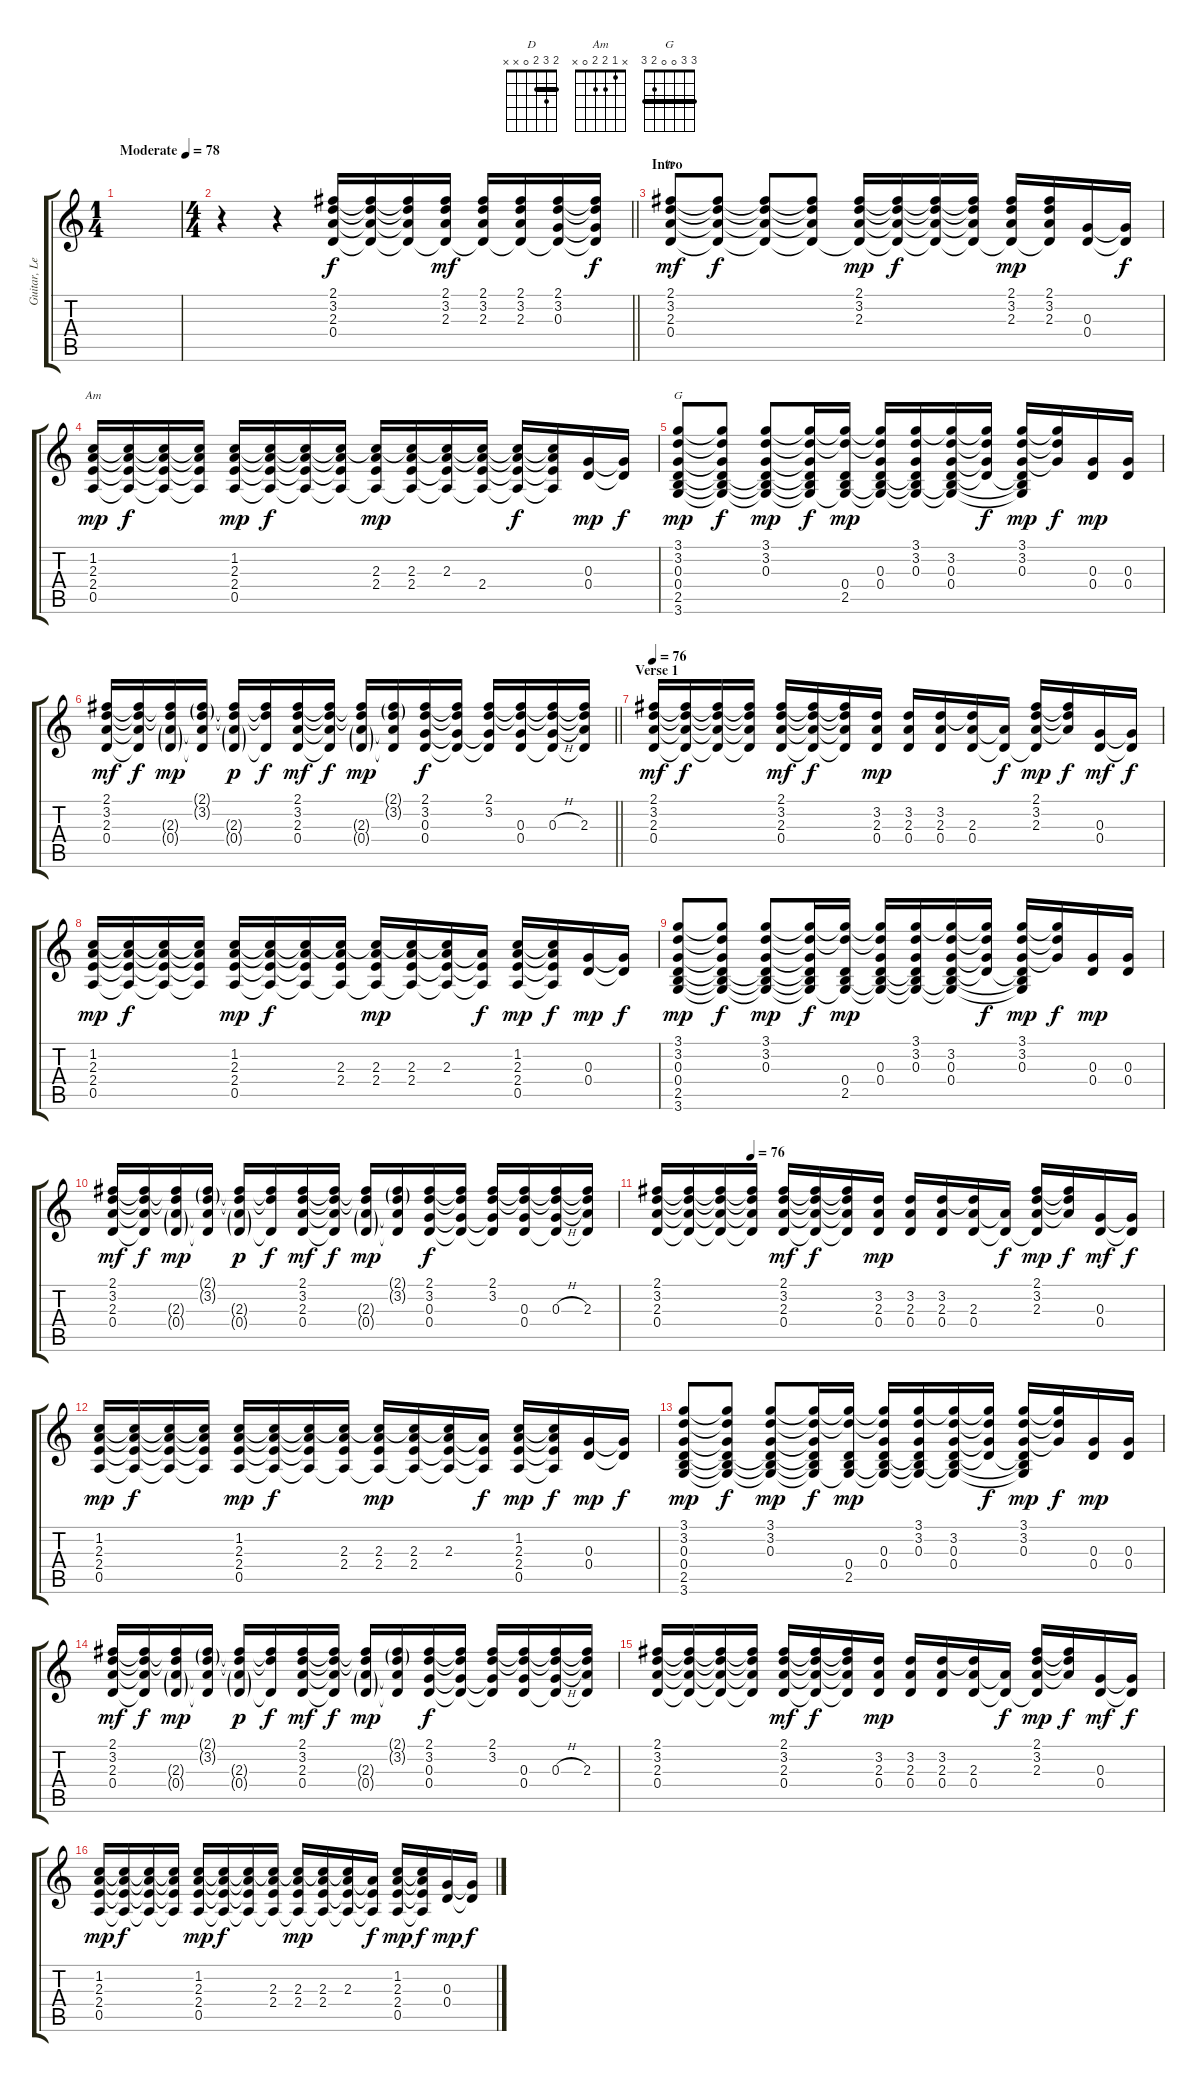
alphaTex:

\track ("Guitar, Lead" "Guitar, Le") {instrument acousticguitarsteel}
\staff {score tabs}
\tuning (E4 B3 G3 D3 A2 E2) {hide}
\chord ("D" 2 3 2 0 x x) {barre 2}
\chord ("Am" x 1 2 2 0 x)
\chord ("G" 3 3 0 0 2 3) {barre 3}
\ts (1 4)
\tempo (78 "Moderate")
\tempo 74
\tempo (78 "Moderate")
\clef g2
\ks c
|
\ts (4 4)
\barLineRight lightlight
r.4 r.4 (2.1 3.2 2.3 0.4).16 (2.1{t} 3.2{t} 2.3{t} 0.4{t}).16{dy f} (2.1{t} 3.2{t} 2.3{t} 0.4{t}).16 (2.1 3.2 2.3 0.4{t}).16{dy mf} (2.1 3.2 2.3 0.4{t}).16 (2.1 3.2 2.3 0.4{t}).16 (2.1 3.2 0.3 0.4{t}).16 (2.1{t} 3.2{t} 0.3{t} 0.4{t}).16{dy f} |
\section ("" "Intro")
(2.1 3.2 2.3 0.4).8{ch "D" dy mf} (2.1{t} 3.2{t} 2.3{t} 0.4{t}).8{dy f} (2.1{t} 3.2{t} 2.3{t} 0.4{t}).8 (2.1{t} 3.2{t} 2.3{t} 0.4{t}).8 (2.1 3.2 2.3 0.4{t}).16{dy mp} (2.1{t} 3.2{t} 2.3{t} 0.4{t}).16{dy f} (2.1{t} 3.2{t} 2.3{t} 0.4{t}).16 (2.1{t} 3.2{t} 2.3{t} 0.4{t}).16 (2.1 3.2 2.3 0.4{t}).16{dy mp} (2.1 3.2 2.3 0.4{t}).16 (0.3 0.4).16 (0.3{t} 0.4{t}).16{dy f} |
(1.2 2.3 2.4 0.5).16{ch "Am" dy mp} (1.2{t} 2.3{t} 2.4{t} 0.5{t}).16{dy f} (1.2{t} 2.3{t} 2.4{t} 0.5{t}).16 (1.2{t} 2.3{t} 2.4{t} 0.5{t}).16 (1.2 2.3 2.4 0.5).16{dy mp} (1.2{t} 2.3{t} 2.4{t} 0.5{t}).16{dy f} (1.2{t} 2.3{t} 2.4{t} 0.5{t}).16 (1.2{t} 2.3{t} 2.4{t} 0.5{t}).16 (1.2{t} 2.3 2.4 0.5{t}).16{dy mp} (1.2{t} 2.3 2.4 0.5{t}).16 (1.2{t} 2.3 2.4{t} 0.5{t}).16 (1.2{t} 2.3{t} 2.4 0.5{t}).16 (1.2{t} 2.3{t} 2.4{t} 0.5{t}).16{dy f} (1.2{t} 2.3{t} 2.4{t} 0.5{t}).16 (0.3 0.4).16{dy mp} (0.3{t} 0.4{t}).16{dy f} |
(3.1 3.2 0.3 0.4 2.5 3.6).8{ch "G" dy mp} (3.1{t} 3.2{t} 0.3{t} 0.4{t} 2.5{t} 3.6{t}).8{dy f} (3.1 3.2 0.3 0.4{t} 2.5{t} 3.6{t}).8{dy mp} (3.1{t} 3.2{t} 0.3{t} 0.4{t} 2.5{t} 3.6{t}).16{dy f} (3.1{t} 3.2{t} 0.4 2.5 3.6{t}).16{dy mp} (3.1{t} 3.2{t} 0.3 0.4 2.5{t} 3.6{t}).16 (3.1 3.2 0.3 0.4{t} 2.5{t} 3.6{t}).16 (3.1{t} 3.2 0.3 0.4 2.5{t} 3.6{t}).16 (3.1{t} 3.2{t} 0.3{t} 0.4{t}).16{dy f} (3.1 3.2 0.3 0.4{t} 2.5{t} 3.6{t}).16{dy mp} (3.1{t} 3.2{t} 0.3{t}).16{dy f} (0.3 0.4).16{dy mp} (0.3 0.4).16 |
\barLineRight lightlight
(2.1 3.2 2.3 0.4).16{dy mf} (2.1{t} 3.2{t} 2.3{t} 0.4{t}).16{dy f} (2.1{t} 3.2{t} 2.3{g} 0.4{g}).16{dy mp} (2.1{g} 3.2{g} 2.3{t} 0.4{t}).16 (2.1{t} 3.2{t} 2.3{g} 0.4{g}).16{dy p} (2.1{t} 3.2{t} 0.4{t}).16{dy f} (2.1 3.2 2.3 0.4).16{dy mf} (2.1{t} 3.2{t} 2.3{t} 0.4{t}).16{dy f} (2.1{t} 3.2{t} 2.3{g} 0.4{g}).16{dy mp} (2.1{g} 3.2{g} 2.3{t} 0.4{t}).16 (2.1 3.2 0.3 0.4).16{dy f} (2.1{t} 3.2{t} 0.3{t} 0.4{t}).16 (2.1 3.2 0.3{t} 0.4{t}).16 (2.1{t} 3.2{t} 0.3 0.4).16 (2.1{t} 3.2{t} 0.3{h} 0.4{t}).16 (2.1{t} 3.2{t} 2.3 0.4{t}).16 |
\section ("" "Verse 1")
\tempo 76
(2.1 3.2 2.3 0.4).16{dy mf} (2.1{t} 3.2{t} 2.3{t} 0.4{t}).16{dy f} (2.1{t} 3.2{t} 2.3{t} 0.4{t}).16 (2.1{t} 3.2{t} 2.3{t} 0.4{t}).16 (2.1 3.2 2.3 0.4).16{dy mf} (2.1{t} 3.2{t} 2.3{t} 0.4{t}).16{dy f} (2.1{t} 3.2{t} 2.3{t} 0.4{t}).16 (3.2 2.3 0.4).16{dy mp} (3.2 2.3 0.4).16 (3.2 2.3 0.4).16 (3.2{t} 2.3 0.4).16 (2.3{t} 0.4{t}).16{dy f} (2.1 3.2 2.3 0.4{t}).16{dy mp} (2.1{t} 3.2{t} 2.3{t}).16{dy f} (0.3 0.4).16{dy mf} (0.3{t} 0.4{t}).16{dy f} |
(1.2 2.3 2.4 0.5).16{dy mp} (1.2{t} 2.3{t} 2.4{t} 0.5{t}).16{dy f} (1.2{t} 2.3{t} 2.4{t} 0.5{t}).16 (1.2{t} 2.3{t} 2.4{t} 0.5{t}).16 (1.2 2.3 2.4 0.5).16{dy mp} (1.2{t} 2.3{t} 2.4{t} 0.5{t}).16{dy f} (1.2{t} 2.3{t} 2.4{t} 0.5{t}).16 (1.2{t} 2.3 2.4 0.5{t}).16 (1.2{t} 2.3 2.4 0.5{t}).16{dy mp} (1.2{t} 2.3 2.4 0.5{t}).16 (1.2{t} 2.3 2.4{t} 0.5{t}).16 (2.3{t} 2.4{t} 0.5{t}).16{dy f} (1.2 2.3 2.4 0.5).16{dy mp} (1.2{t} 2.3{t} 2.4{t} 0.5{t}).16{dy f} (0.3 0.4).16{dy mp} (0.3{t} 0.4{t}).16{dy f} |
(3.1 3.2 0.3 0.4 2.5 3.6).8{dy mp} (3.1{t} 3.2{t} 0.3{t} 0.4{t} 2.5{t} 3.6{t}).8{dy f} (3.1 3.2 0.3 0.4{t} 2.5{t} 3.6{t}).8{dy mp} (3.1{t} 3.2{t} 0.3{t} 0.4{t} 2.5{t} 3.6{t}).16{dy f} (3.1{t} 3.2{t} 0.4 2.5 3.6{t}).16{dy mp} (3.1{t} 3.2{t} 0.3 0.4 2.5{t} 3.6{t}).16 (3.1 3.2 0.3 0.4{t} 2.5{t} 3.6{t}).16 (3.1{t} 3.2 0.3 0.4 2.5{t} 3.6{t}).16 (3.1{t} 3.2{t} 0.3{t} 0.4{t}).16{dy f} (3.1 3.2 0.3 0.4{t} 2.5{t} 3.6{t}).16{dy mp} (3.1{t} 3.2{t} 0.3{t}).16{dy f} (0.3 0.4).16{dy mp} (0.3 0.4).16 |
(2.1 3.2 2.3 0.4).16{dy mf} (2.1{t} 3.2{t} 2.3{t} 0.4{t}).16{dy f} (2.1{t} 3.2{t} 2.3{g} 0.4{g}).16{dy mp} (2.1{g} 3.2{g} 2.3{t} 0.4{t}).16 (2.1{t} 3.2{t} 2.3{g} 0.4{g}).16{dy p} (2.1{t} 3.2{t} 0.4{t}).16{dy f} (2.1 3.2 2.3 0.4).16{dy mf} (2.1{t} 3.2{t} 2.3{t} 0.4{t}).16{dy f} (2.1{t} 3.2{t} 2.3{g} 0.4{g}).16{dy mp} (2.1{g} 3.2{g} 2.3{t} 0.4{t}).16 (2.1 3.2 0.3 0.4).16{dy f} (2.1{t} 3.2{t} 0.3{t} 0.4{t}).16 (2.1 3.2 0.3{t} 0.4{t}).16 (2.1{t} 3.2{t} 0.3 0.4).16 (2.1{t} 3.2{t} 0.3{h} 0.4{t}).16 (2.1{t} 3.2{t} 2.3 0.4{t}).16 |
\tempo (76 0.1875)
(2.1 3.2 2.3 0.4).16 (2.1{t} 3.2{t} 2.3{t} 0.4{t}).16 (2.1{t} 3.2{t} 2.3{t} 0.4{t}).16 (2.1{t} 3.2{t} 2.3{t} 0.4{t}).16 (2.1 3.2 2.3 0.4).16{dy mf} (2.1{t} 3.2{t} 2.3{t} 0.4{t}).16{dy f} (2.1{t} 3.2{t} 2.3{t} 0.4{t}).16 (3.2 2.3 0.4).16{dy mp} (3.2 2.3 0.4).16 (3.2 2.3 0.4).16 (3.2{t} 2.3 0.4).16 (2.3{t} 0.4{t}).16{dy f} (2.1 3.2 2.3 0.4{t}).16{dy mp} (2.1{t} 3.2{t} 2.3{t}).16{dy f} (0.3 0.4).16{dy mf} (0.3{t} 0.4{t}).16{dy f} |
(1.2 2.3 2.4 0.5).16{dy mp} (1.2{t} 2.3{t} 2.4{t} 0.5{t}).16{dy f} (1.2{t} 2.3{t} 2.4{t} 0.5{t}).16 (1.2{t} 2.3{t} 2.4{t} 0.5{t}).16 (1.2 2.3 2.4 0.5).16{dy mp} (1.2{t} 2.3{t} 2.4{t} 0.5{t}).16{dy f} (1.2{t} 2.3{t} 2.4{t} 0.5{t}).16 (1.2{t} 2.3 2.4 0.5{t}).16 (1.2{t} 2.3 2.4 0.5{t}).16{dy mp} (1.2{t} 2.3 2.4 0.5{t}).16 (1.2{t} 2.3 2.4{t} 0.5{t}).16 (2.3{t} 2.4{t} 0.5{t}).16{dy f} (1.2 2.3 2.4 0.5).16{dy mp} (1.2{t} 2.3{t} 2.4{t} 0.5{t}).16{dy f} (0.3 0.4).16{dy mp} (0.3{t} 0.4{t}).16{dy f} |
(3.1 3.2 0.3 0.4 2.5 3.6).8{dy mp} (3.1{t} 3.2{t} 0.3{t} 0.4{t} 2.5{t} 3.6{t}).8{dy f} (3.1 3.2 0.3 0.4{t} 2.5{t} 3.6{t}).8{dy mp} (3.1{t} 3.2{t} 0.3{t} 0.4{t} 2.5{t} 3.6{t}).16{dy f} (3.1{t} 3.2{t} 0.4 2.5 3.6{t}).16{dy mp} (3.1{t} 3.2{t} 0.3 0.4 2.5{t} 3.6{t}).16 (3.1 3.2 0.3 0.4{t} 2.5{t} 3.6{t}).16 (3.1{t} 3.2 0.3 0.4 2.5{t} 3.6{t}).16 (3.1{t} 3.2{t} 0.3{t} 0.4{t}).16{dy f} (3.1 3.2 0.3 0.4{t} 2.5{t} 3.6{t}).16{dy mp} (3.1{t} 3.2{t} 0.3{t}).16{dy f} (0.3 0.4).16{dy mp} (0.3 0.4).16 |
(2.1 3.2 2.3 0.4).16{dy mf} (2.1{t} 3.2{t} 2.3{t} 0.4{t}).16{dy f} (2.1{t} 3.2{t} 2.3{g} 0.4{g}).16{dy mp} (2.1{g} 3.2{g} 2.3{t} 0.4{t}).16 (2.1{t} 3.2{t} 2.3{g} 0.4{g}).16{dy p} (2.1{t} 3.2{t} 0.4{t}).16{dy f} (2.1 3.2 2.3 0.4).16{dy mf} (2.1{t} 3.2{t} 2.3{t} 0.4{t}).16{dy f} (2.1{t} 3.2{t} 2.3{g} 0.4{g}).16{dy mp} (2.1{g} 3.2{g} 2.3{t} 0.4{t}).16 (2.1 3.2 0.3 0.4).16{dy f} (2.1{t} 3.2{t} 0.3{t} 0.4{t}).16 (2.1 3.2 0.3{t} 0.4{t}).16 (2.1{t} 3.2{t} 0.3 0.4).16 (2.1{t} 3.2{t} 0.3{h} 0.4{t}).16 (2.1{t} 3.2{t} 2.3 0.4{t}).16 |
(2.1 3.2 2.3 0.4).16 (2.1{t} 3.2{t} 2.3{t} 0.4{t}).16 (2.1{t} 3.2{t} 2.3{t} 0.4{t}).16 (2.1{t} 3.2{t} 2.3{t} 0.4{t}).16 (2.1 3.2 2.3 0.4).16{dy mf} (2.1{t} 3.2{t} 2.3{t} 0.4{t}).16{dy f} (2.1{t} 3.2{t} 2.3{t} 0.4{t}).16 (3.2 2.3 0.4).16{dy mp} (3.2 2.3 0.4).16 (3.2 2.3 0.4).16 (3.2{t} 2.3 0.4).16 (2.3{t} 0.4{t}).16{dy f} (2.1 3.2 2.3 0.4{t}).16{dy mp} (2.1{t} 3.2{t} 2.3{t}).16{dy f} (0.3 0.4).16{dy mf} (0.3{t} 0.4{t}).16{dy f} |
(1.2 2.3 2.4 0.5).16{dy mp} (1.2{t} 2.3{t} 2.4{t} 0.5{t}).16{dy f} (1.2{t} 2.3{t} 2.4{t} 0.5{t}).16 (1.2{t} 2.3{t} 2.4{t} 0.5{t}).16 (1.2 2.3 2.4 0.5).16{dy mp} (1.2{t} 2.3{t} 2.4{t} 0.5{t}).16{dy f} (1.2{t} 2.3{t} 2.4{t} 0.5{t}).16 (1.2{t} 2.3 2.4 0.5{t}).16 (1.2{t} 2.3 2.4 0.5{t}).16{dy mp} (1.2{t} 2.3 2.4 0.5{t}).16 (1.2{t} 2.3 2.4{t} 0.5{t}).16 (2.3{t} 2.4{t} 0.5{t}).16{dy f} (1.2 2.3 2.4 0.5).16{dy mp} (1.2{t} 2.3{t} 2.4{t} 0.5{t}).16{dy f} (0.3 0.4).16{dy mp} (0.3{t} 0.4{t}).16{dy f}
